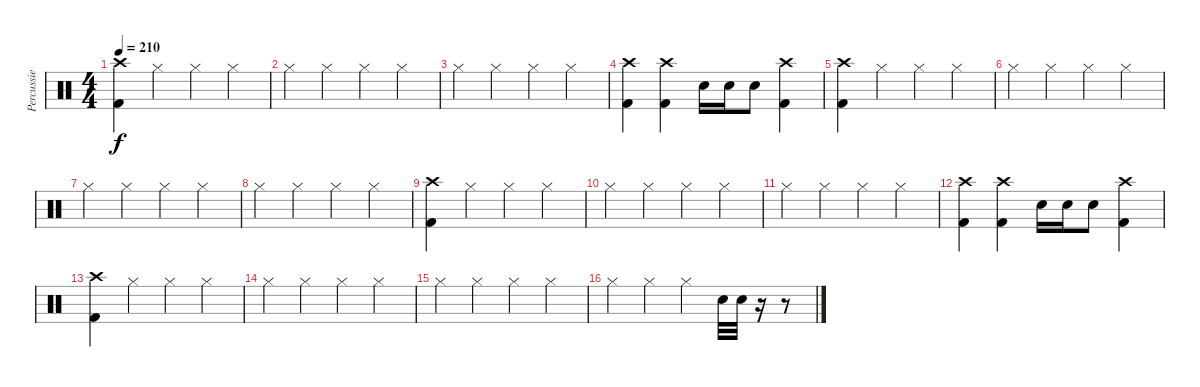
\track ("Percussie" "Percussie") {instrument percussion}
\staff {score}
\articulation defaults
\ts (4 4)
\tempo 210
\clef neutral
\ks c
("Crash high (hit)" "Kick (hit) 2").4{dy f} "Hi-Hat (closed)".4 "Hi-Hat (closed)".4 "Hi-Hat (closed)".4 |
"Hi-Hat (closed)".4 "Hi-Hat (closed)".4 "Hi-Hat (closed)".4 "Hi-Hat (closed)".4 |
"Hi-Hat (closed)".4 "Hi-Hat (closed)".4 "Hi-Hat (closed)".4 "Hi-Hat (closed)".4 |
("Crash high (hit)" "Kick (hit) 2").4 ("Crash high (hit)" "Kick (hit) 2").4 "Electric Snare (hit)".16 "Electric Snare (hit)".16 "Electric Snare (hit)".8 ("Crash high (hit)" "Kick (hit) 2").4 |
("Crash high (hit)" "Kick (hit) 2").4 "Hi-Hat (closed)".4 "Hi-Hat (closed)".4 "Hi-Hat (closed)".4 |
"Hi-Hat (closed)".4 "Hi-Hat (closed)".4 "Hi-Hat (closed)".4 "Hi-Hat (closed)".4 |
"Hi-Hat (closed)".4 "Hi-Hat (closed)".4 "Hi-Hat (closed)".4 "Hi-Hat (closed)".4 |
"Hi-Hat (closed)".4 "Hi-Hat (closed)".4 "Hi-Hat (closed)".4 "Hi-Hat (closed)".4 |
("Crash high (hit)" "Kick (hit) 2").4 "Hi-Hat (closed)".4 "Hi-Hat (closed)".4 "Hi-Hat (closed)".4 |
"Hi-Hat (closed)".4 "Hi-Hat (closed)".4 "Hi-Hat (closed)".4 "Hi-Hat (closed)".4 |
"Hi-Hat (closed)".4 "Hi-Hat (closed)".4 "Hi-Hat (closed)".4 "Hi-Hat (closed)".4 |
("Crash high (hit)" "Kick (hit) 2").4 ("Crash high (hit)" "Kick (hit) 2").4 "Electric Snare (hit)".16 "Electric Snare (hit)".16 "Electric Snare (hit)".8 ("Crash high (hit)" "Kick (hit) 2").4 |
("Crash high (hit)" "Kick (hit) 2").4 "Hi-Hat (closed)".4 "Hi-Hat (closed)".4 "Hi-Hat (closed)".4 |
"Hi-Hat (closed)".4 "Hi-Hat (closed)".4 "Hi-Hat (closed)".4 "Hi-Hat (closed)".4 |
"Hi-Hat (closed)".4 "Hi-Hat (closed)".4 "Hi-Hat (closed)".4 "Hi-Hat (closed)".4 |
"Hi-Hat (closed)".4 "Hi-Hat (closed)".4 "Hi-Hat (closed)".4 "Electric Snare (hit)".32 "Electric Snare (hit)".32 r.16 r.8
